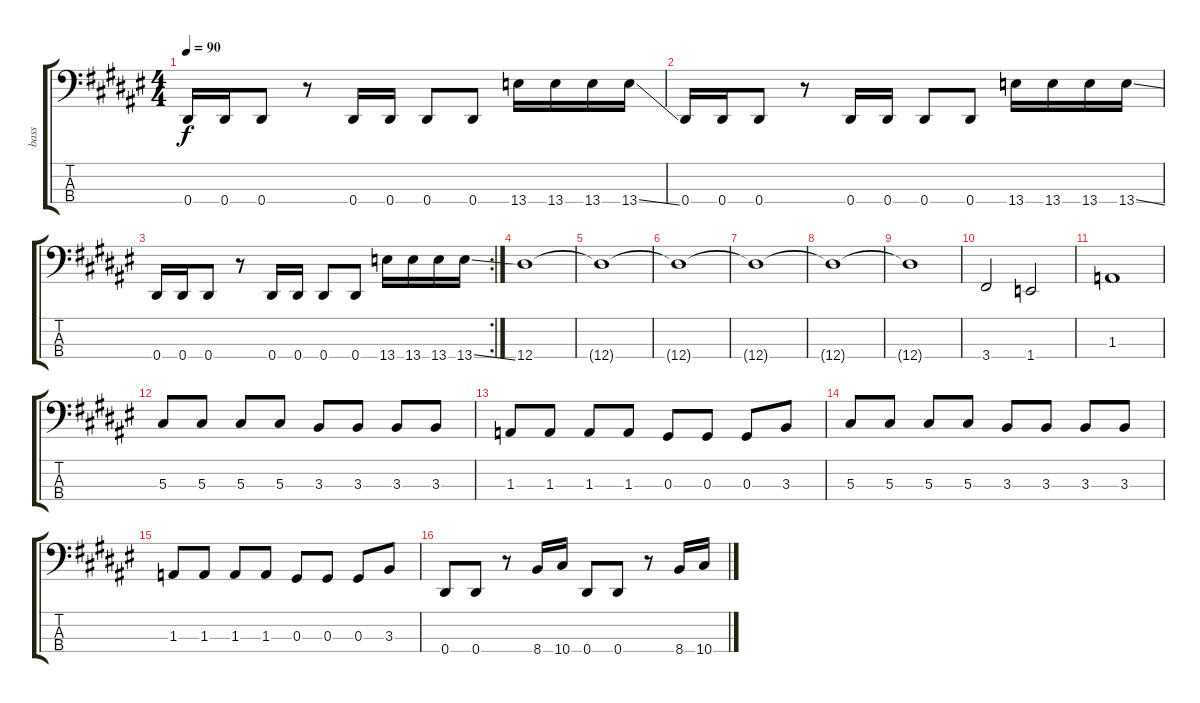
\track ("bass" "bass") {instrument electricbasspick}
\staff {score tabs}
\tuning (Gb2 Db2 Ab1 Eb1) {hide}
\ts (4 4)
\tempo 90
\clef f4
\ks d#minor
0.4.16{dy f} 0.4.16 0.4.8 r.8 0.4.16 0.4.16 0.4.8 0.4.8 13.4.16 13.4.16 13.4.16 13.4{ss}.16 |
0.4.16 0.4.16 0.4.8 r.8 0.4.16 0.4.16 0.4.8 0.4.8 13.4.16 13.4.16 13.4.16 13.4{ss}.16 |
\rc 2
0.4.16 0.4.16 0.4.8 r.8 0.4.16 0.4.16 0.4.8 0.4.8 13.4.16 13.4.16 13.4.16 13.4{ss}.16 |
12.4.1 |
12.4{t}.1 |
12.4{t}.1 |
12.4{t}.1 |
12.4{t}.1{volume 0} |
12.4{t}.1 |
3.4.2{volume 16} 1.4.2 |
1.3.1 |
5.3.8 5.3.8 5.3.8 5.3.8 3.3.8 3.3.8 3.3.8 3.3.8 |
1.3.8 1.3.8 1.3.8 1.3.8 0.3.8 0.3.8 0.3.8 3.3.8 |
5.3.8 5.3.8 5.3.8 5.3.8 3.3.8 3.3.8 3.3.8 3.3.8 |
1.3.8 1.3.8 1.3.8 1.3.8 0.3.8 0.3.8 0.3.8 3.3.8 |
0.4.8 0.4.8 r.8 8.4.16 10.4.16 0.4.8 0.4.8 r.8 8.4.16 10.4.16
